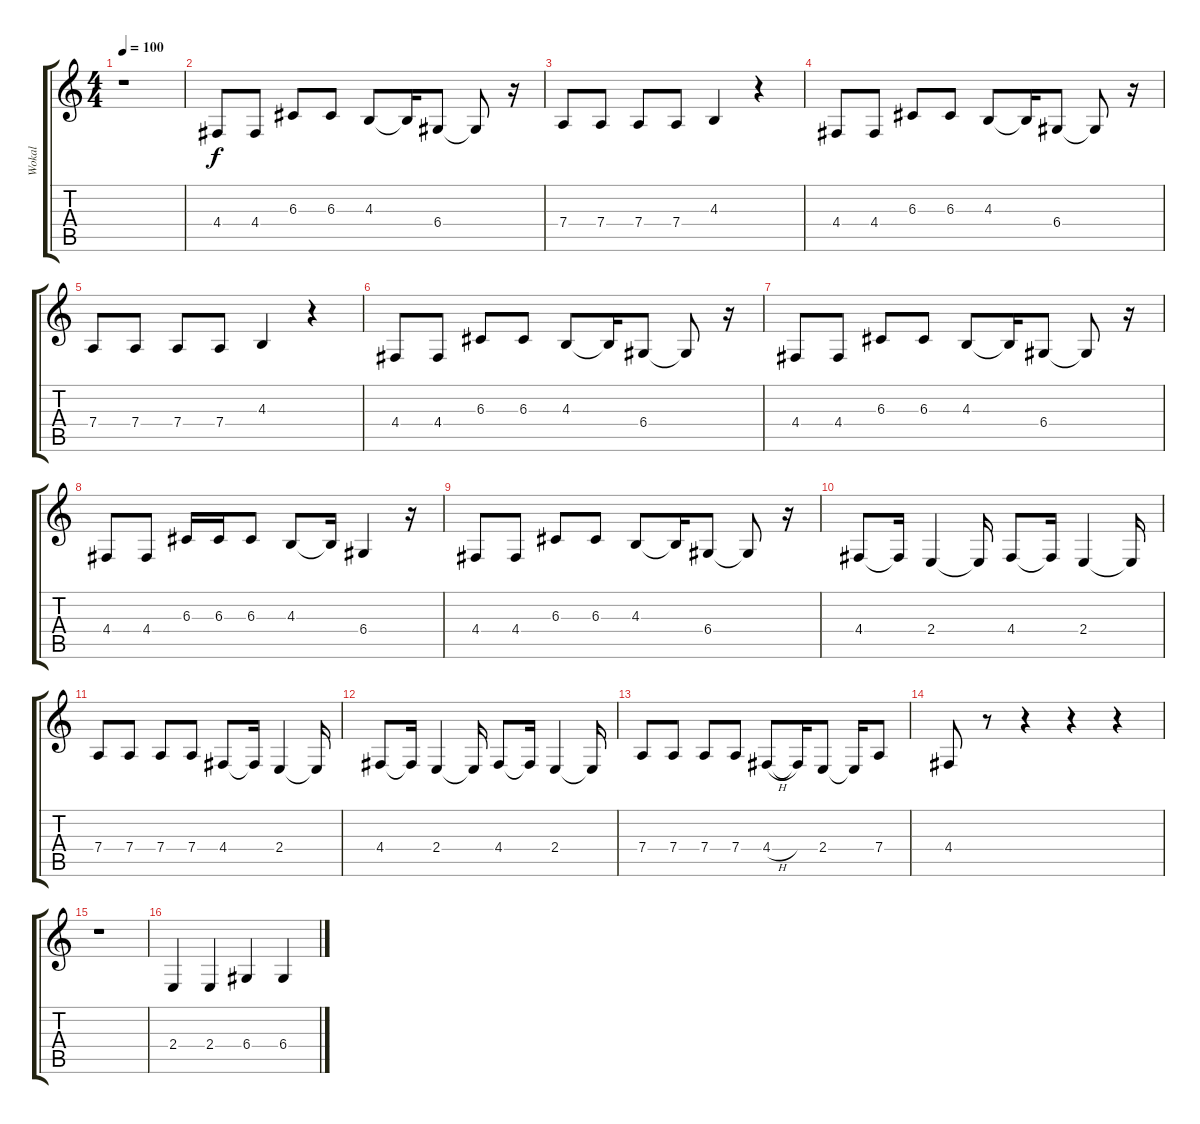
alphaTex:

\track ("Wokal" "Wokal") {instrument oboe}
\staff {score tabs}
\tuning (E4 B3 G3 D3 A2 E2) {hide}
\ts (4 4)
\tempo 100
\clef g2
\ks c
r.1{dy f} |
4.4.8 4.4.8 6.3.8 6.3.8 4.3.8 4.3{t}.16 6.4.8 6.4{t}.8 r.16 |
7.4.8 7.4.8 7.4.8 7.4.8 4.3.4 r.4 |
4.4.8 4.4.8 6.3.8 6.3.8 4.3.8 4.3{t}.16 6.4.8 6.4{t}.8 r.16 |
7.4.8 7.4.8 7.4.8 7.4.8 4.3.4 r.4 |
4.4.8 4.4.8 6.3.8 6.3.8 4.3.8 4.3{t}.16 6.4.8 6.4{t}.8 r.16 |
4.4.8 4.4.8 6.3.8 6.3.8 4.3.8 4.3{t}.16 6.4.8 6.4{t}.8 r.16 |
4.4.8 4.4.8 6.3.16 6.3.16 6.3.8 4.3.8 4.3{t}.16 6.4.4 r.16 |
4.4.8 4.4.8 6.3.8 6.3.8 4.3.8 4.3{t}.16 6.4.8 6.4{t}.8 r.16 |
4.4.8 4.4{t}.16 2.4.4 2.4{t}.16 4.4.8 4.4{t}.16 2.4.4 2.4{t}.16 |
7.4.8 7.4.8 7.4.8 7.4.8 4.4.8 4.4{t}.16 2.4.4 2.4{t}.16 |
4.4.8 4.4{t}.16 2.4.4 2.4{t}.16 4.4.8 4.4{t}.16 2.4.4 2.4{t}.16 |
7.4.8 7.4.8 7.4.8 7.4.8 4.4{h}.8 4.4{t}.16 2.4.8 2.4{t}.16 7.4.8 |
4.4.8 r.8 r.4 r.4 r.4 |
r.1 |
2.4.4 2.4.4 6.4.4 6.4.4
